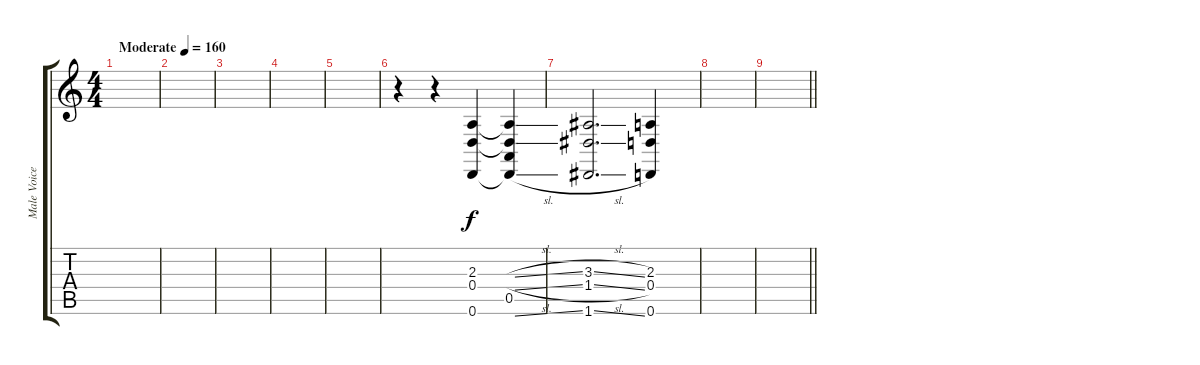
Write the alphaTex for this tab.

\track ("Male Voices" "Male Voice") {instrument choiraahs}
\staff {score tabs}
\tuning (E4 B3 G3 D3 A2 D2) {hide}
\ts (4 4)
\tempo (160 "Moderate")
\clef g2
\ks c
|
|
|
|
|
r.4 r.4 (2.3 0.4 0.6).4{volume 10} (2.3{sl t} 0.4{sl t} 0.5 0.6{sl t}).4 |
(3.3{sl} 1.4{sl} 1.6{sl}).2{d} (2.3 0.4 0.6).4 |
|
\barLineRight lightlight
